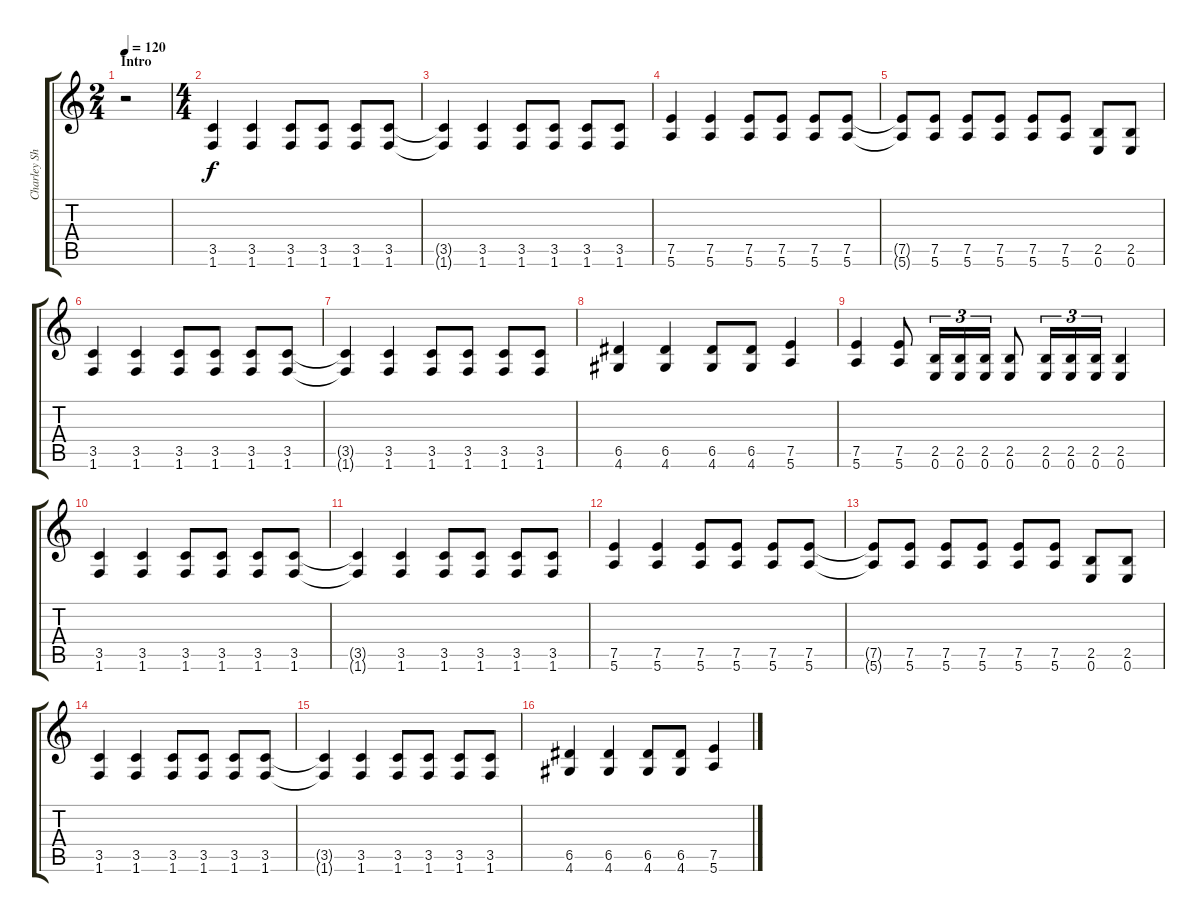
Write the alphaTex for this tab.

\track ("Charley Shackelford" "Charley Sh") {instrument distortionguitar}
\staff {score tabs}
\tuning (E4 B3 G3 D3 A2 E2) {hide}
\ts (2 4)
\section ("" "Intro")
\tempo 120
\tempo 142
\tempo 120
\clef g2
\ks c
r.2{dy f instrument distortionguitar} |
\ts (4 4)
(3.5 1.6).4 (3.5 1.6).4 (3.5 1.6).8 (3.5 1.6).8 (3.5 1.6).8 (3.5 1.6).8 |
(3.5{t} 1.6{t}).4 (3.5 1.6).4 (3.5 1.6).8 (3.5 1.6).8 (3.5 1.6).8 (3.5 1.6).8 |
(7.5 5.6).4 (7.5 5.6).4 (7.5 5.6).8 (7.5 5.6).8 (7.5 5.6).8 (7.5 5.6).8 |
(7.5{t} 5.6{t}).8 (7.5 5.6).8 (7.5 5.6).8 (7.5 5.6).8 (7.5 5.6).8 (7.5 5.6).8 (2.5 0.6).8 (2.5 0.6).8 |
(3.5 1.6).4 (3.5 1.6).4 (3.5 1.6).8 (3.5 1.6).8 (3.5 1.6).8 (3.5 1.6).8 |
(3.5{t} 1.6{t}).4 (3.5 1.6).4 (3.5 1.6).8 (3.5 1.6).8 (3.5 1.6).8 (3.5 1.6).8 |
(6.5 4.6).4 (6.5 4.6).4 (6.5 4.6).8 (6.5 4.6).8 (7.5 5.6).4 |
(7.5 5.6).4 (7.5 5.6).8 (2.5 0.6).16{tu (3 2)} (2.5 0.6).16{tu (3 2)} (2.5 0.6).16{tu (3 2)} (2.5 0.6).8 (2.5 0.6).16{tu (3 2)} (2.5 0.6).16{tu (3 2)} (2.5 0.6).16{tu (3 2)} (2.5 0.6).4 |
(3.5 1.6).4 (3.5 1.6).4 (3.5 1.6).8 (3.5 1.6).8 (3.5 1.6).8 (3.5 1.6).8 |
(3.5{t} 1.6{t}).4 (3.5 1.6).4 (3.5 1.6).8 (3.5 1.6).8 (3.5 1.6).8 (3.5 1.6).8 |
(7.5 5.6).4 (7.5 5.6).4 (7.5 5.6).8 (7.5 5.6).8 (7.5 5.6).8 (7.5 5.6).8 |
(7.5{t} 5.6{t}).8 (7.5 5.6).8 (7.5 5.6).8 (7.5 5.6).8 (7.5 5.6).8 (7.5 5.6).8 (2.5 0.6).8 (2.5 0.6).8 |
(3.5 1.6).4 (3.5 1.6).4 (3.5 1.6).8 (3.5 1.6).8 (3.5 1.6).8 (3.5 1.6).8 |
(3.5{t} 1.6{t}).4 (3.5 1.6).4 (3.5 1.6).8 (3.5 1.6).8 (3.5 1.6).8 (3.5 1.6).8 |
(6.5 4.6).4 (6.5 4.6).4 (6.5 4.6).8 (6.5 4.6).8 (7.5 5.6).4
